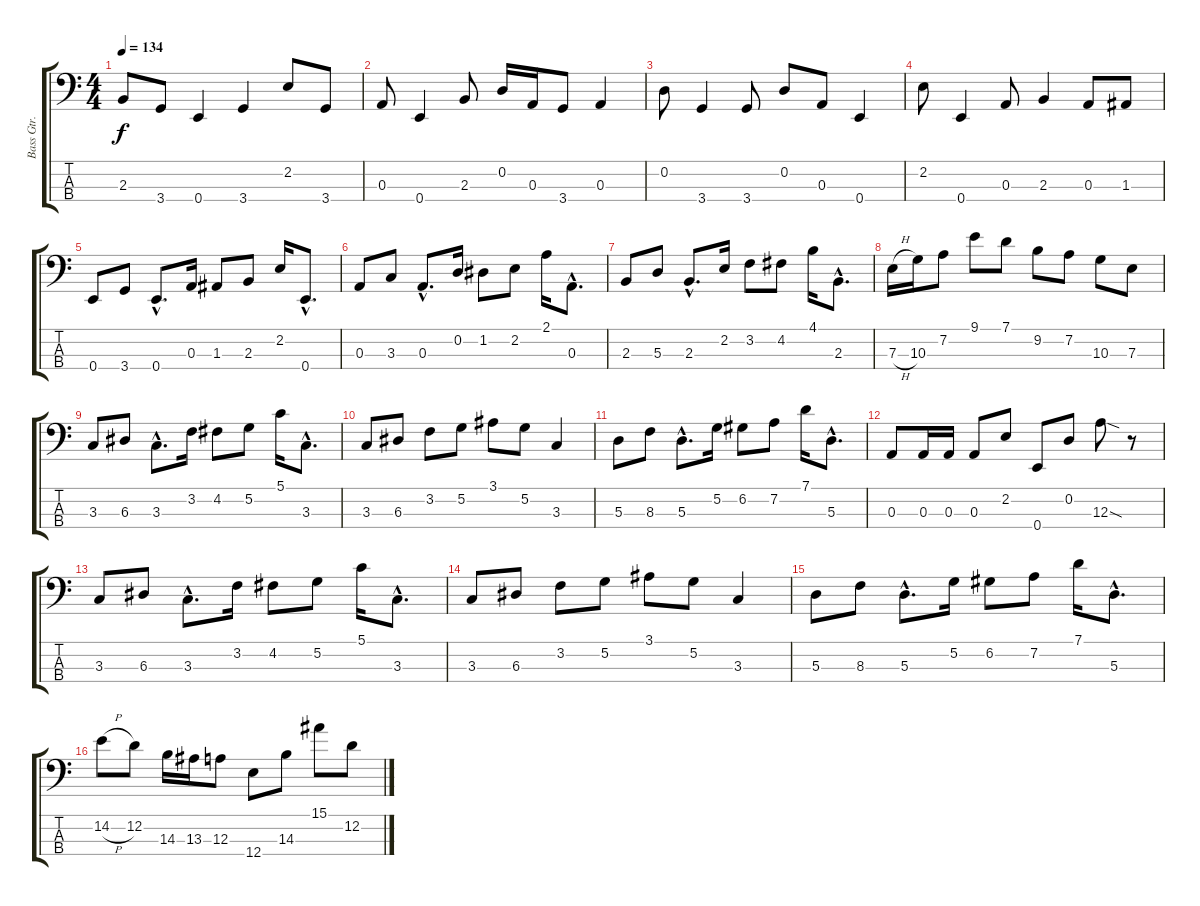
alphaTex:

\track ("Bass Gtr." "Bass Gtr.") {instrument slapbass1}
\staff {score tabs}
\tuning (G2 D2 A1 E1) {hide}
\ts (4 4)
\tempo 134
\clef f4
\ks c
2.3.8{dy f} 3.4.8 0.4.4 3.4.4 2.2.8 3.4.8 |
0.3.8 0.4.4 2.3.8 0.2.16 0.3.16 3.4.8 0.3.4 |
0.2.8 3.4.4 3.4.8 0.2.8 0.3.8 0.4.4 |
2.2.8 0.4.4 0.3.8 2.3.4 0.3.8 1.3.8 |
0.4.8 3.4.8 0.4{hac}.8{d} 0.3.16 1.3.8 2.3.8 2.2.16 0.4{hac}.8{d} |
0.3.8 3.3.8 0.3{hac}.8{d} 0.2.16 1.2.8 2.2.8 2.1.16 0.3{hac}.8{d} |
2.3.8 5.3.8 2.3{hac}.8{d} 2.2.16 3.2.8 4.2.8 4.1.16 2.3{hac}.8{d} |
7.3{h}.16 10.3.16 7.2.8 9.1.8 7.1.8 9.2.8 7.2.8 10.3.8 7.3.8 |
3.3.8 6.3.8 3.3{hac}.8{d} 3.2.16 4.2.8 5.2.8 5.1.16 3.3{hac}.8{d} |
3.3.8 6.3.8 3.2.8 5.2.8 3.1.8 5.2.8 3.3.4 |
5.3.8 8.3.8 5.3{hac}.8{d} 5.2.16 6.2.8 7.2.8 7.1.16 5.3{hac}.8{d} |
0.3.8 0.3.16 0.3.16 0.3.8 2.2.8 0.4.8 0.2.8 12.3{sod}.8 r.8 |
3.3.8 6.3.8 3.3{hac}.8{d} 3.2.16 4.2.8 5.2.8 5.1.16 3.3{hac}.8{d} |
3.3.8 6.3.8 3.2.8 5.2.8 3.1.8 5.2.8 3.3.4 |
5.3.8 8.3.8 5.3{hac}.8{d} 5.2.16 6.2.8 7.2.8 7.1.16 5.3{hac}.8{d} |
14.2{h}.8 12.2.8 14.3.16 13.3.16 12.3.8 12.4.8 14.3.8 15.1.8 12.2.8
